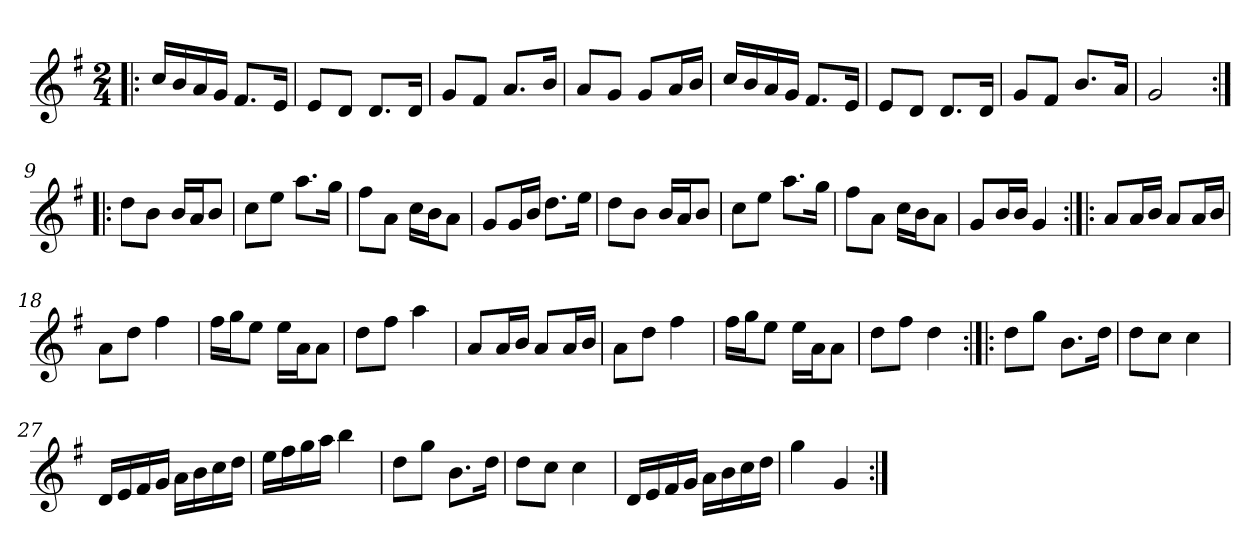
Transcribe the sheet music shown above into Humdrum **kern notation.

**kern
*part1
*staff1
*clefG2
*k[f#]
*G:
*M2/4
=1!|:
16cc/LL
16b/
16a/
16g/JJ
8.f#/L
16e/Jk
=2
8e/L
8d/J
8.d/L
16d/Jk
=3
8g/L
8f#/J
8.a/L
16b/Jk
=4
8a/L
8g/J
8g/L
16a/L
16b/JJ
=5
16cc/LL
16b/
16a/
16g/JJ
8.f#/L
16e/Jk
=6
8e/L
8d/J
8.d/L
16d/Jk
=7
8g/L
8f#/J
8.b/L
16a/Jk
=8
2g/
=9:|!|:
8dd\L
8b\J
16b/LL
16a/J
8b/J
!!LO:LB:g=z
=10
8cc\L
8ee\J
8.aa\L
16gg\Jk
=11
8ff#\L
8a\J
16cc\LL
16b\J
8a\J
=12
8g/L
16g/L
16b/JJ
8.dd\L
16ee\Jk
=13
8dd\L
8b\J
16b/LL
16a/J
8b/J
=14
8cc\L
8ee\J
8.aa\L
16gg\Jk
=15
8ff#\L
8a\J
16cc\LL
16b\J
8a\J
=16
8g/L
16b/L
16b/JJ
4g/
=17:|!|:
8a/L
16a/L
16b/JJ
8a/L
16a/L
16b/JJ
=18
8a\L
8dd\J
4ff#\
!!LO:LB:g=z
=19
16ff#\LL
16gg\J
8ee\J
16ee\LL
16a\J
8a\J
=20
8dd\L
8ff#\J
4aa\
=21
8a/L
16a/L
16b/JJ
8a/L
16a/L
16b/JJ
=22
8a\L
8dd\J
4ff#\
=23
16ff#\LL
16gg\J
8ee\J
16ee\LL
16a\J
8a\J
=24
8dd\L
8ff#\J
4dd\
=25:|!|:
8dd\L
8gg\J
8.b\L
16dd\Jk
=26
8dd\L
8cc\J
4cc\
=27
16d/LL
16e/
16f#/
16g/JJ
16a\LL
16b\
16cc\
16dd\JJ
!!LO:LB:g=z
=28
16ee\LL
16ff#\
16gg\
16aa\JJ
4bb\
=29
8dd\L
8gg\J
8.b\L
16dd\Jk
=30
8dd\L
8cc\J
4cc\
=31
16d/LL
16e/
16f#/
16g/JJ
16a\LL
16b\
16cc\
16dd\JJ
=32
4gg\
4g/
=:|!
*-
